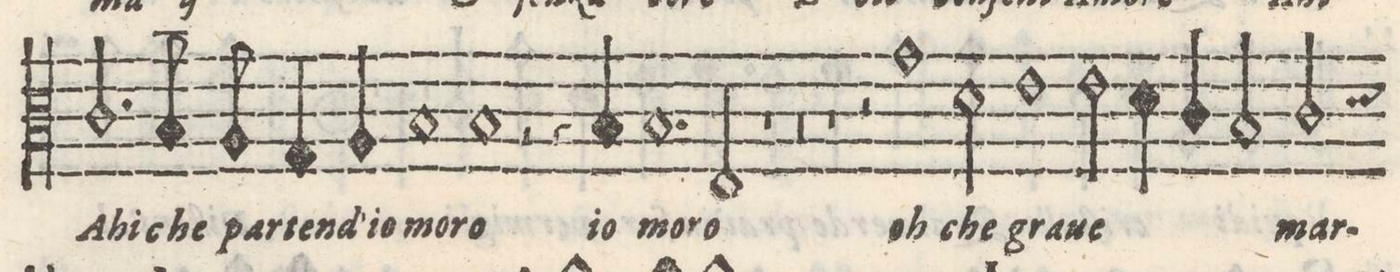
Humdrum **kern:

**kern	**text
*I"SESTO	*
*clefC3	*
*k[]	*
*met(c)	*
*M2/1	*
2.cny/	Ahi
8B/	che
8A/	par-
4G/	-ten-
4A/	-d`io
=12-	=12-
1B	mo-
1B	-ro
=13-	=13-
2r	.
4r	.
4B/	io
1.B	mo-
=14-	=14-
2E/	-ro
1r	.
=15-	=15-
0r	.
=16-	=16-
1r	.
2r	.
1g\	oh
=17-	=17-
2d\	che
1e	gra-
=18-	=18-
2e\	ve
4d\	.
4c/	.
2B/	.
2c/	mar-
=19-	=19-
*-	*-
